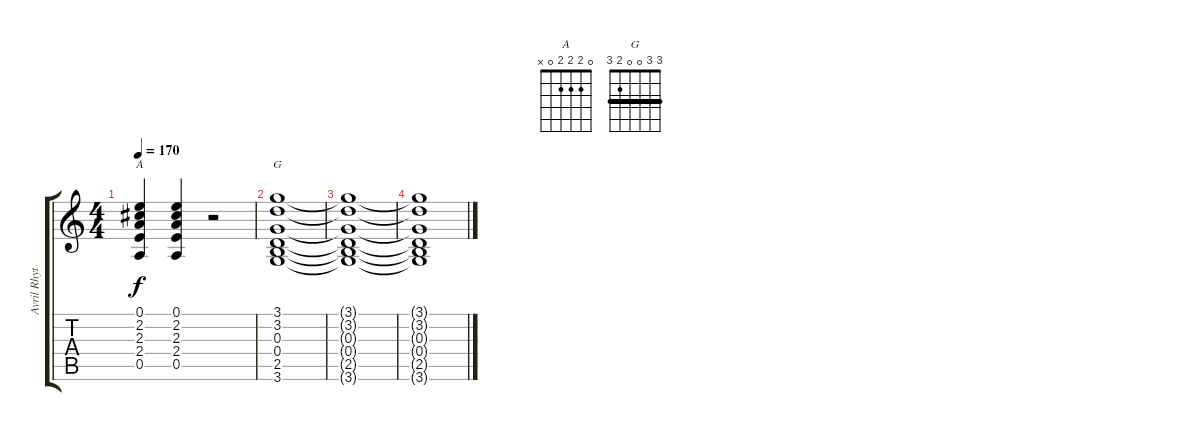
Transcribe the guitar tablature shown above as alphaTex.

\track ("Avril Rhythm 1" "Avril Rhyt") {instrument distortionguitar}
\staff {score tabs}
\tuning (E4 B3 G3 D3 A2 E2) {hide}
\chord ("A" 0 2 2 2 0 x)
\chord ("G" 3 3 0 0 2 3) {barre 3}
\ts (4 4)
\tempo 170
\clef g2
\ks c
(0.1 2.2 2.3 2.4 0.5).4{ch "A" dy f} (0.1 2.2 2.3 2.4 0.5).4 r.2 |
(3.1 3.2 0.3 0.4 2.5 3.6).1{ch "G"} |
(3.1{t} 3.2{t} 0.3{t} 0.4{t} 2.5{t} 3.6{t}).1 |
(3.1{t} 3.2{t} 0.3{t} 0.4{t} 2.5{t} 3.6{t}).1
